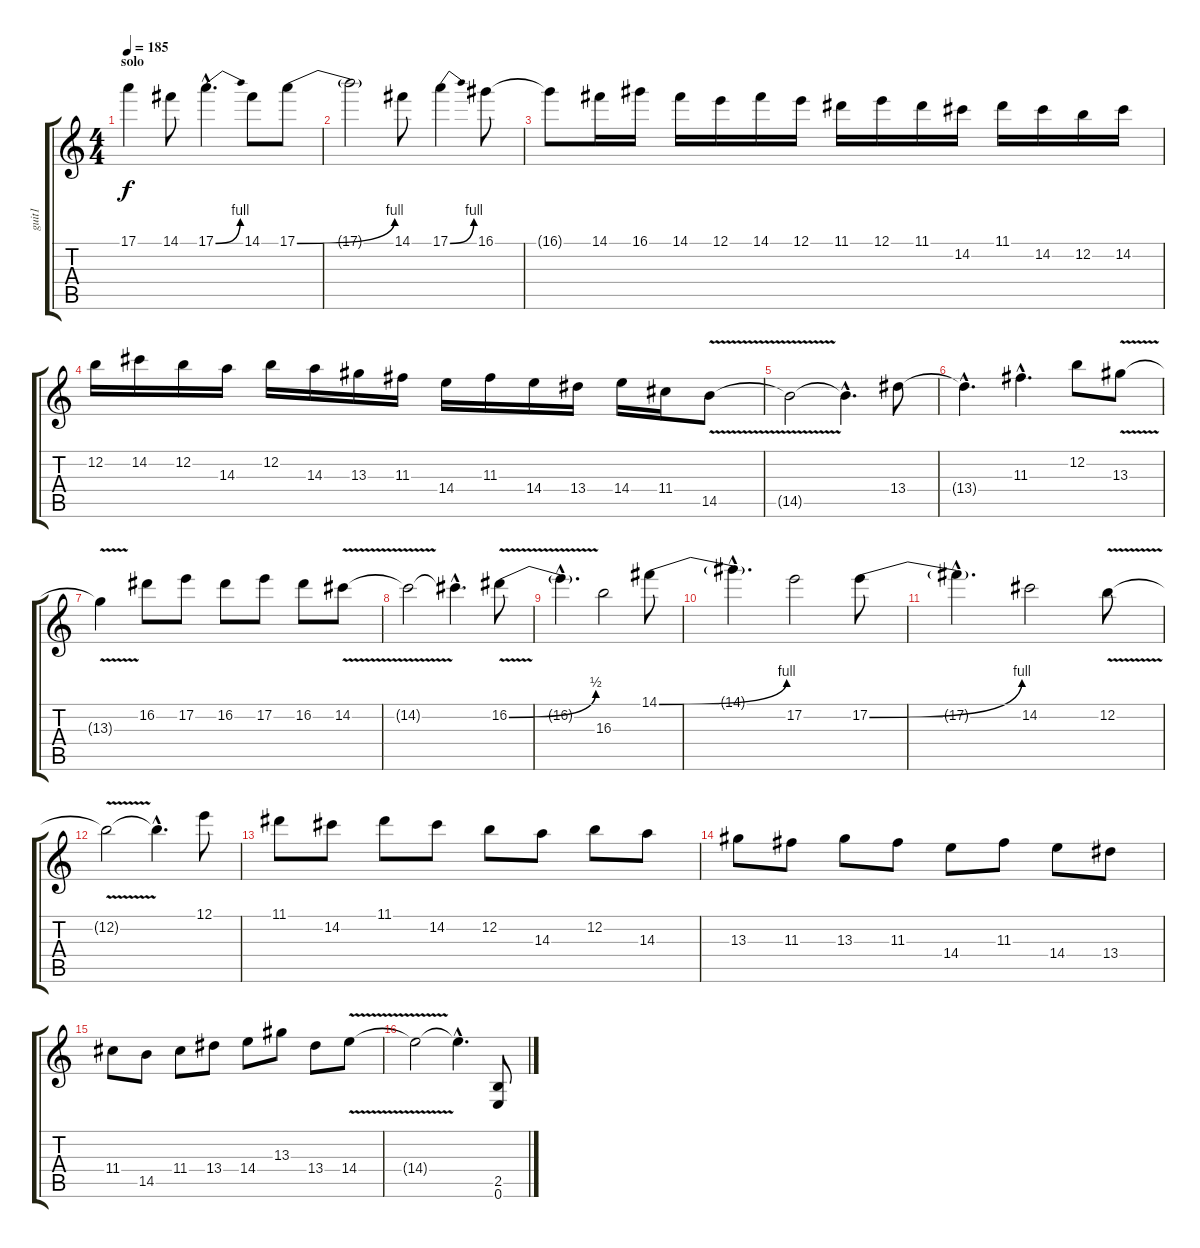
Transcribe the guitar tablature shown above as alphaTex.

\track ("guit1" "guit1") {instrument distortionguitar}
\staff {score tabs}
\tuning (E4 B3 G3 D3 A2 E2) {hide}
\ts (4 4)
\section ("" "solo")
\tempo 185
\clef g2
\ks c
17.1{t}.4{dy f} 14.1.8 17.1{be (bend 0 0 60 4) hac}.4{d} 14.1.8 17.1{be (bend 0 0 60 4)}.8 |
17.1{t}.2 14.1.8 17.1{be (bend 0 0 60 4)}.4 16.1.8 |
16.1{t}.8 14.1.16 16.1.16 14.1.16 12.1.16 14.1.16 12.1.16 11.1.16 12.1.16 11.1.16 14.2.16 11.1.16 14.2.16 12.2.16 14.2.16 |
12.2.16 14.2.16 12.2.16 14.3.16 12.2.16 14.3.16 13.3.16 11.3.16 14.4.16 11.3.16 14.4.16 13.4.16 14.4.16 11.4.16 14.5{v}.8 |
14.5{t}.2 14.5{hac t}.4{d} 13.4.8 |
13.4{hac t}.4{d} 11.3{hac}.4{d} 12.2.8 13.3{v}.8 |
13.3{t}.4 16.2.8 17.2.8 16.2.8 17.2.8 16.2.8 14.2{v}.8 |
14.2{t}.2 14.2{hac t}.4{d} 16.2{be (bend 0 0 60 2) v}.8 |
16.2{hac t}.4{d} 16.3.2 14.1{be (bend 0 0 60 4)}.8 |
14.1{hac t}.4{d} 17.2.2 17.2{be (bend 0 0 60 4)}.8 |
17.2{hac t}.4{d} 14.2.2 12.2{v}.8 |
12.2{t}.2 12.2{hac t}.4{d} 12.1.8 |
11.1.8 14.2.8 11.1.8 14.2.8 12.2.8 14.3.8 12.2.8 14.3.8 |
13.3.8 11.3.8 13.3.8 11.3.8 14.4.8 11.3.8 14.4.8 13.4.8 |
11.4.8 14.5.8 11.4.8 13.4.8 14.4.8 13.3.8 13.4.8 14.4{v}.8 |
14.4{t}.2 14.4{hac t}.4{d} (2.5 0.6).8
